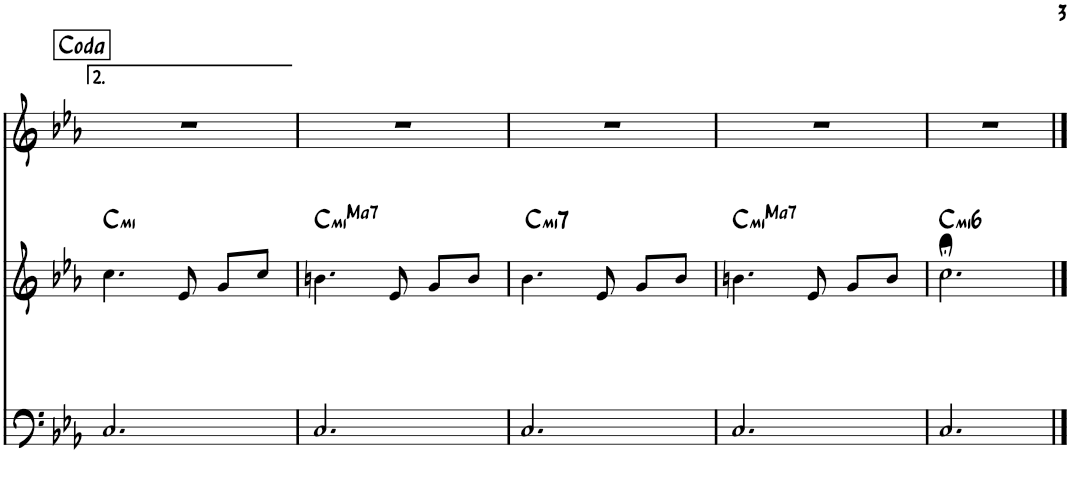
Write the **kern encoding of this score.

**kern	**kern	**harte	**kern
*part3	*part2	*part2	*part1
*staff3	*staff2	*	*staff1
*I"Basse acoustique	*I"Piano	*	*I"Piano
!!LO:PB:g=z
*clefF4	*clefG2	*	*clefG2
*Trd7c12	*	*	*
*k[b-e-a-]	*k[b-e-a-]	*	*k[b-e-a-]
*M3/4	*M3/4	*	*M3/4
!!LO:REH:place=s1:a:B:rj:fs=14:t=Coda
=81	=81	=81	=81
!	!	!LO:H:kt=mi	!
2.C/	4.cc\	C:min	2.r
.	8e-/	.	.
.	8g/L	.	.
.	8cc/J	.	.
=82	=82	=82	=82
!	!	!LO:H:kt=miMa7	!
2.C/	4.bn\	C:minmaj7	2.r
.	8e-/	.	.
.	8g/L	.	.
.	8b/J	.	.
=83	=83	=83	=83
!	!	!LO:H:kt=mi7	!
2.C/	4.b-\	C:min7	2.r
.	8e-/	.	.
.	8g/L	.	.
.	8b-/J	.	.
=84	=84	=84	=84
!	!	!LO:H:kt=miMa7	!
2.C/	4.bn\	C:minmaj7	2.r
.	8e-/	.	.
.	8g/L	.	.
.	8b/J	.	.
=85	=85	=85	=85
!	!	!LO:H:kt=mi6	!
2.C/	2.cc;<\	C:min6	2.r
==	==	==	==
*-	*-	*-	*-
